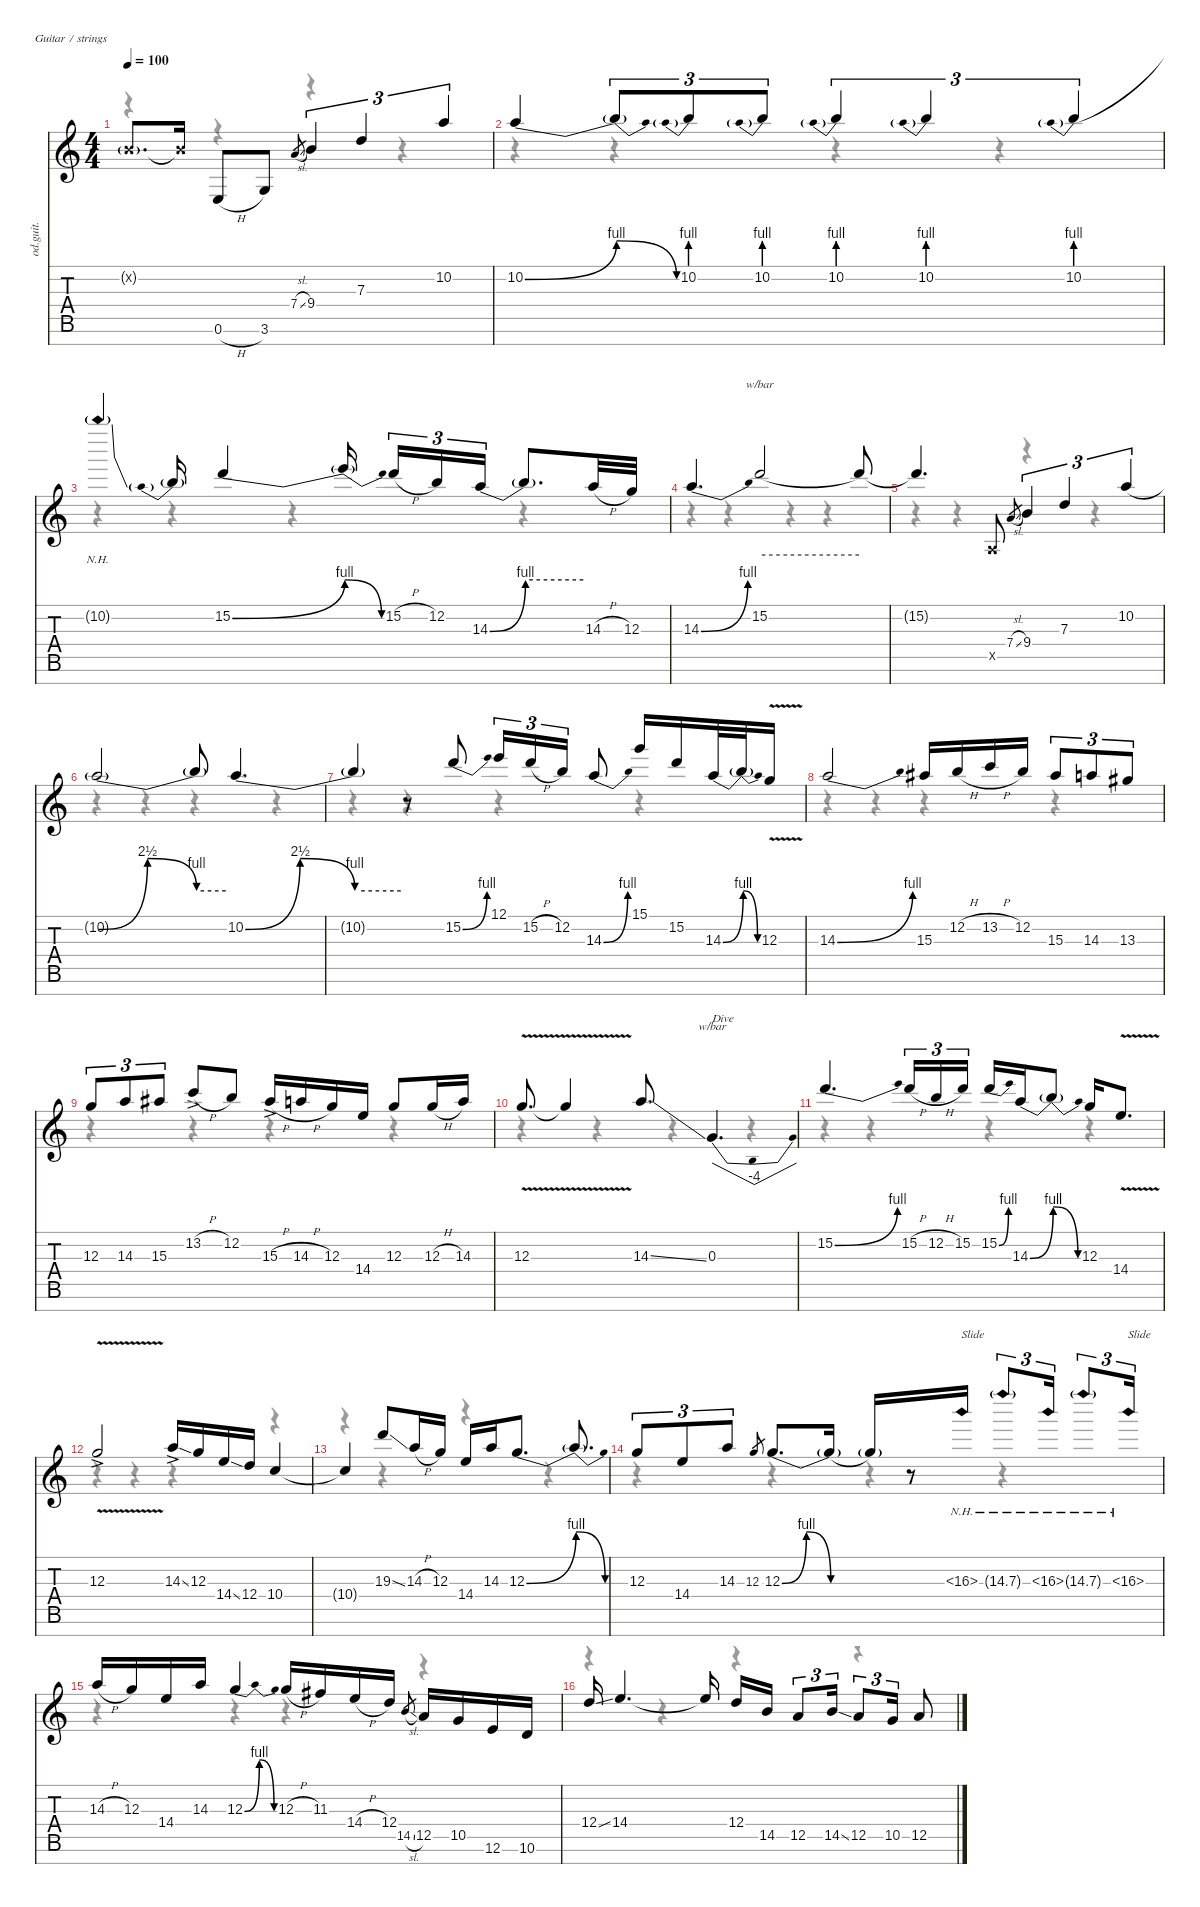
\defaultSystemsLayout 4
\hideDynamics
\bracketExtendMode nobrackets
\otherSystemsTrackNameOrientation horizontal
\track ("Vai" "od.guit.") {instrument overdrivenguitar}
\staff {score tabs}
\tuning (E4 B3 G3 D3 A2 E2 B1)
\voice
\ts (4 4)
\tempo 100
\clef g2
\ks c
0.2{g x}.8{d dy mf beam Up} 0.2{x t}.16{dy f beam Up} 0.6{h}.8{beam Up} 3.6.8{beam Up} 7.4{sl}.8{gr dy mf beam Up} 9.4.4{tu (3 2) dy f beam Up} 7.3.4{tu (3 2) beam Up} 10.2.4{tu (3 2) beam Up} |
10.2{be (bend 0 0 60 4)}.4{beam Up} 10.2{be (release 0 4 60 0) t}.8{tu (3 2) beam Up} 10.2{be (prebend 0 4 60 4)}.8{tu (3 2) beam Up} 10.2{be (prebend 0 4 60 4)}.8{tu (3 2) beam Up} 10.2{be (prebend 0 4 60 4)}.4{tu (3 2) beam Up} 10.2{be (prebend 0 4 60 4)}.4{tu (3 2) beam Up} 10.2{be (prebend 0 4 60 4)}.4{tu (3 2) beam Up} |
10.2{nh t}.4{beam Up} 10.2{be (prebend 0 4 60 4) t}.16{beam Up} 15.2{be (bend 0 0 60 4)}.4{dy fff beam Up} 15.2{be (release 0 4 60 0) t}.16{dy f beam Up} 15.2{h}.16{tu (3 2) dy fff beam Up} 12.2.16{tu (3 2) beam Up} 14.3{be (bend 0 0 60 4)}.16{tu (3 2) beam Up} 14.3{be (hold 0 4 60 4) t}.8{d dy f beam Up} 14.3{h}.32{dy fff beam Up} 12.3.32{beam Up} |
14.3{be (bend 0 0 15 4)}.4{d dy f beam Up} 15.2.2{tbe (hold default 0 0 60 0) beam Up} 15.2{t}.8{beam Up} |
15.2{t}.4{d beam Up} 0.5{x}.8{beam Up} 7.4{sl}.8{gr dy mf beam Up} 9.4.4{tu (3 2) dy f beam Up} 7.3.4{tu (3 2) beam Up} 10.2{be (hold 0 0 60 0)}.4{tu (3 2) beam Up} |
10.2{be (bendrelease 0 0 30 10 30 10 60 4) t}.2{beam Up} 10.2{be (hold 0 4 60 4) t}.8{beam Up} 10.2{be (bendrelease 0 0 30 10 30 10 60 4)}.4{d beam Up} |
10.2{be (hold 0 4 60 4) t}.4{beam Up} r.8{beam Up} 15.2{be (bend 0 0 30 4)}.8{dy fff beam Up} 12.1.16{tu (3 2) beam Up} 15.2{h}.16{tu (3 2) beam Up} 12.2.16{tu (3 2) beam Up} 14.3{be (bend 0 0 30 4)}.8{beam Up} 15.1.16{beam Up} 15.2.16{beam Up} 14.3{be (bend 0 0 60 4)}.32{beam Up} 14.3{be (release 0 4 60 0) t}.32{dy f beam Up} 12.3{v}.16{dy fff beam Up} |
14.3{be (bend 0 0 15 4)}.2{dy f beam Up} 15.3{acc #}.16{beam Up} 12.2{h}.16{beam Up} 13.2{h}.16{beam Up} 12.2.16{beam Up} 15.3{acc #}.8{tu (3 2) beam Up} 14.3.8{tu (3 2) beam Up} 13.3{acc #}.8{tu (3 2) beam Up} |
12.3.8{tu (3 2) beam Up} 14.3.8{tu (3 2) beam Up} 15.3{acc #}.8{tu (3 2) beam Up} 13.2{h ac}.8{dy ff beam Up} 12.2.8{dy f beam Up} 15.3{h ac acc #}.16{dy ff beam Up} 14.3{h}.16{dy f beam Up} 12.3.16{beam Up} 14.4.16{beam Up} 12.3.8{beam Up} 12.3{h}.16{beam Up} 14.3.16{beam Up} |
12.3{v}.8{d beam Up} 12.3{v t}.4{beam Up} 14.3{ss}.8{d beam Up} 0.3.4{d tbe (dip default 0 0 30 -16 60 0) txt "Dive" beam Up} |
15.2{be (bend 0 0 30 4)}.4{d dy fff beam Up} 15.2{h}.16{tu (3 2) beam Up} 12.2{h}.16{tu (3 2) beam Up} 15.2.16{tu (3 2) beam Up} 15.2{be (bend 0 0 30 4)}.16{beam Up} 14.3{be (bend 0 0 60 4)}.16{beam Up} 14.3{be (release 0 4 60 0) t}.8{dy f beam Up} 12.3.16{dy fff beam Up} 14.4{v}.8{d beam Up} |
12.3{v ac}.2{dy ff beam Up} 14.3{ss ac}.16{beam Up} 12.3.16{dy f beam Up} 14.4{ss}.16{beam Up} 12.4.16{beam Up} 10.4.4{beam Up} |
10.4{t}.4{beam Up} 19.3{ss}.8{beam Up} 14.3{h}.16{beam Up} 12.3.16{beam Up} 14.4.16{beam Up} 14.3.16{beam Up} 12.3{be (bend 0 0 60 4)}.8{d beam Up} 12.3{be (release 0 4 60 0) t}.8{d beam Up} |
12.3.8{tu (3 2) beam Up} 14.4.8{tu (3 2) beam Up} 14.3.8{tu (3 2) beam Up} 12.3.8{gr dy mf beam Up} 12.3{be (bendrelease 0 0 30 4 30 4 60 0)}.8{d dy f beam Up} 12.3{be (hold 0 0 60 0) t}.16{beam Up} 12.3{be (hold 0 0 60 0) t}.16{beam Up} r.8{beam Up} 16.3{nh}.16{txt "Slide" beam Up} 14.3{nh g}.8{tu (3 2) dy mf beam Up} 16.3{nh}.16{tu (3 2) dy f beam Up} 14.3{nh g}.8{tu (3 2) dy mf beam Up} 16.3{nh}.16{tu (3 2) txt "Slide" dy f beam Up} |
14.3{h}.16{beam Up} 12.3.16{beam Up} 14.4.16{beam Up} 14.3.16{beam Up} 12.3{be (bendrelease 0 0 15 4 30 4 45 0)}.4{beam Up} 12.3{h}.16{beam Up} 11.3{acc #}.16{beam Up} 14.4{h}.16{beam Up} 12.4.16{beam Up} 14.5{sl}.8{gr dy mf beam Up} 12.5.16{dy f beam Up} 10.5.16{beam Up} 12.6.16{beam Up} 10.6.16{beam Up} |
12.4{ss}.16{beam Up} 14.4.4{d beam Up} 14.4{t}.16{beam Up} 12.4.16{beam Up} 14.5.16{beam Up} 12.5.8{tu (3 2) beam Up} 14.5{ss}.16{tu (3 2) beam Up} 12.5.8{tu (3 2) beam Up} 10.5.16{tu (3 2) beam Up} 12.5.8{beam Up}
\voice
\clef g2
\ottava regular
\simile none
\ks c
r.4{dy mf beam Down} r.4{beam Down} r.4{beam Down} r.4{beam Down} |
r.4{beam Down} r.4{beam Down} r.4{beam Down} r.4{beam Down} |
r.4{beam Down} r.4{beam Down} r.4{beam Down} r.4{beam Down} |
r.4{beam Down} r.4{beam Down} r.4{beam Down} r.4{beam Down} |
r.4{beam Down} r.4{beam Down} r.4{beam Down} r.4{beam Down} |
r.4{beam Down} r.4{beam Down} r.4{beam Down} r.4{beam Down} |
r.4{beam Down} r.4{beam Down} r.4{beam Down} r.4{beam Down} |
r.4{beam Down} r.4{beam Down} r.4{beam Down} r.4{beam Down} |
r.4{beam Down} r.4{beam Down} r.4{beam Down} r.4{beam Down} |
r.4{beam Down} r.4{beam Down} r.4{beam Down} r.4{beam Down} |
r.4{beam Down} r.4{beam Down} r.4{beam Down} r.4{beam Down} |
r.4{beam Down} r.4{beam Down} r.4{beam Down} r.4{beam Down} |
r.4{beam Down} r.4{beam Down} r.4{beam Down} r.4{beam Down} |
r.4{beam Down} r.4{beam Down} r.4{beam Down} r.4{beam Down} |
r.4{beam Down} r.4{beam Down} r.4{beam Down} r.4{beam Down} |
r.4{beam Down} r.4{beam Down} r.4{beam Down} r.4{beam Down}
